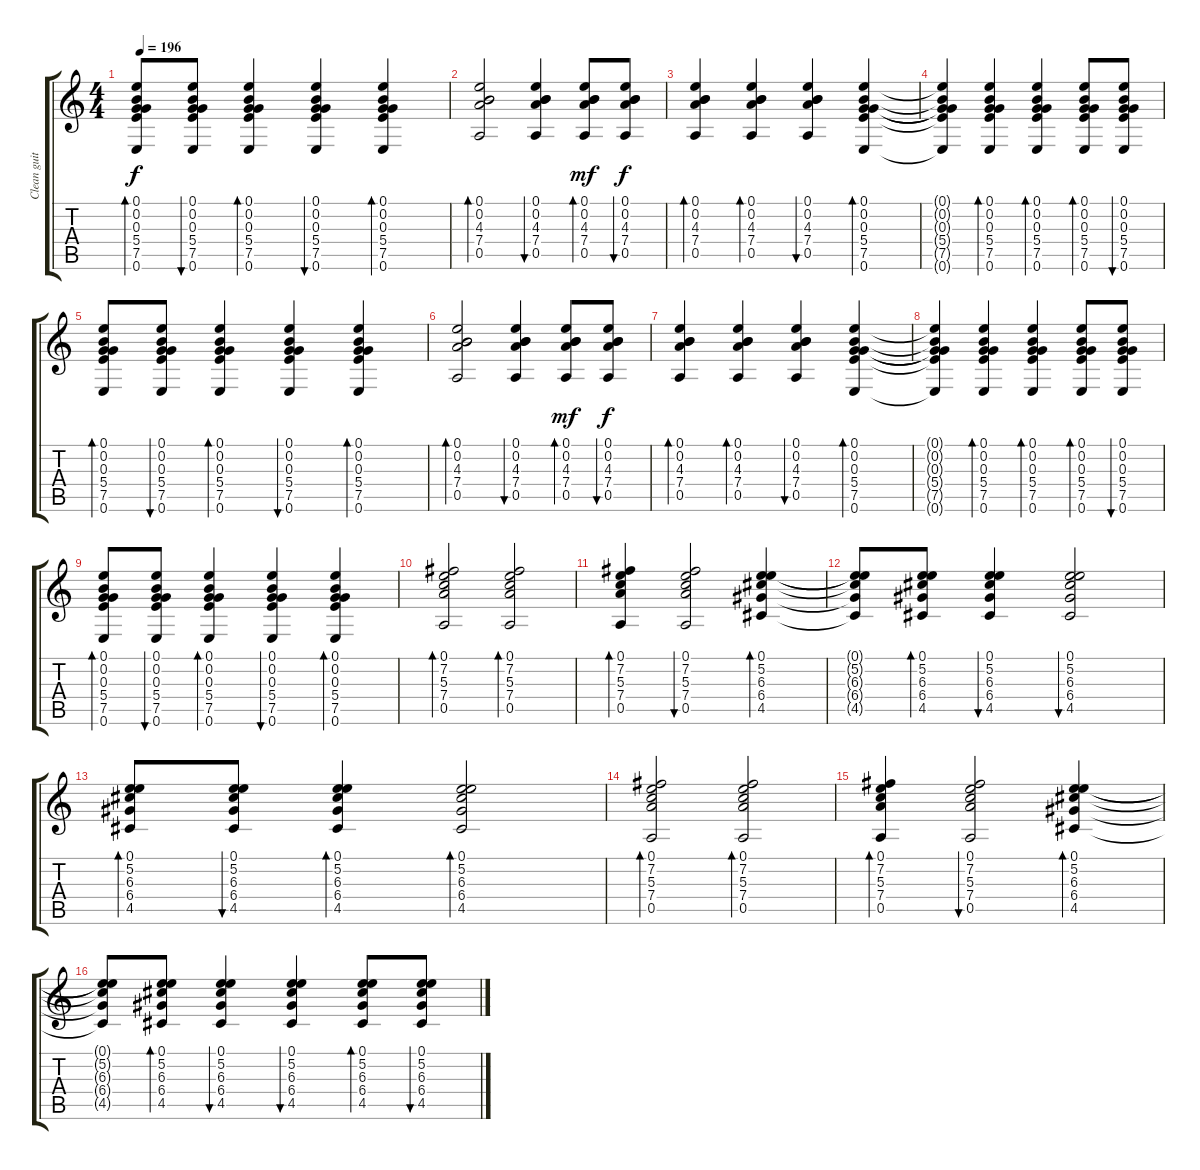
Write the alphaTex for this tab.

\track ("Clean guitar" "Clean guit") {instrument acousticguitarsteel}
\staff {score tabs}
\tuning (E4 B3 G3 D3 A2 E2) {hide}
\ts (4 4)
\tempo 196
\clef g2
\ks c
(0.1 0.2 0.3 5.4 7.5 0.6).8{bd 30 dy f} (0.1 0.2 0.3 5.4 7.5 0.6).8{bu 30} (0.1 0.2 0.3 5.4 7.5 0.6).4{bd 60} (0.1 0.2 0.3 5.4 7.5 0.6).4{bu 60} (0.1 0.2 0.3 5.4 7.5 0.6).4{bd 60} |
(0.1 0.2 4.3 7.4 0.5).2{bd 120 volume 14 balance 8 instrument acousticguitarsteel} (0.1 0.2 4.3 7.4 0.5).4{bu 60} (0.1 0.2 4.3 7.4 0.5).8{bd 30 dy mf} (0.1 0.2 4.3 7.4 0.5).8{bu 30 dy f} |
(0.1 0.2 4.3 7.4 0.5).4{bd 60} (0.1 0.2 4.3 7.4 0.5).4{bd 60} (0.1 0.2 4.3 7.4 0.5).4{bu 60} (0.1 0.2 0.3 5.4 7.5 0.6).4{bd 60} |
(0.1{t} 0.2{t} 0.3{t} 5.4{t} 7.5{t} 0.6{t}).4 (0.1 0.2 0.3 5.4 7.5 0.6).4{bd 60} (0.1 0.2 0.3 5.4 7.5 0.6).4{bd 60} (0.1 0.2 0.3 5.4 7.5 0.6).8{bd 30} (0.1 0.2 0.3 5.4 7.5 0.6).8{bu 30} |
(0.1 0.2 0.3 5.4 7.5 0.6).8{bd 30} (0.1 0.2 0.3 5.4 7.5 0.6).8{bu 30} (0.1 0.2 0.3 5.4 7.5 0.6).4{bd 60} (0.1 0.2 0.3 5.4 7.5 0.6).4{bu 60} (0.1 0.2 0.3 5.4 7.5 0.6).4{bd 60} |
(0.1 0.2 4.3 7.4 0.5).2{bd 120 volume 14 balance 8 instrument acousticguitarsteel} (0.1 0.2 4.3 7.4 0.5).4{bu 60} (0.1 0.2 4.3 7.4 0.5).8{bd 30 dy mf} (0.1 0.2 4.3 7.4 0.5).8{bu 30 dy f} |
(0.1 0.2 4.3 7.4 0.5).4{bd 60} (0.1 0.2 4.3 7.4 0.5).4{bd 60} (0.1 0.2 4.3 7.4 0.5).4{bu 60} (0.1 0.2 0.3 5.4 7.5 0.6).4{bd 60} |
(0.1{t} 0.2{t} 0.3{t} 5.4{t} 7.5{t} 0.6{t}).4 (0.1 0.2 0.3 5.4 7.5 0.6).4{bd 60} (0.1 0.2 0.3 5.4 7.5 0.6).4{bd 60} (0.1 0.2 0.3 5.4 7.5 0.6).8{bd 30} (0.1 0.2 0.3 5.4 7.5 0.6).8{bu 30} |
(0.1 0.2 0.3 5.4 7.5 0.6).8{bd 30} (0.1 0.2 0.3 5.4 7.5 0.6).8{bu 30} (0.1 0.2 0.3 5.4 7.5 0.6).4{bd 60} (0.1 0.2 0.3 5.4 7.5 0.6).4{bu 60} (0.1 0.2 0.3 5.4 7.5 0.6).4{bd 60} |
(0.1 7.2 5.3 7.4 0.5).2{bd 120} (0.1 7.2 5.3 7.4 0.5).2{bd 60} |
(0.1 7.2 5.3 7.4 0.5).4{bd 60} (0.1 7.2 5.3 7.4 0.5).2{bu 60} (0.1 5.2 6.3 6.4 4.5).4{bd 60} |
(0.1{t} 5.2{t} 6.3{t} 6.4{t} 4.5{t}).8 (0.1 5.2 6.3 6.4 4.5).8{bd 30} (0.1 5.2 6.3 6.4 4.5).4{bu 30} (0.1 5.2 6.3 6.4 4.5).2{bu 60} |
(0.1 5.2 6.3 6.4 4.5).8{bd 30} (0.1 5.2 6.3 6.4 4.5).8{bu 30} (0.1 5.2 6.3 6.4 4.5).4{bd 60} (0.1 5.2 6.3 6.4 4.5).2{bd 60} |
(0.1 7.2 5.3 7.4 0.5).2{bd 120} (0.1 7.2 5.3 7.4 0.5).2{bd 60} |
(0.1 7.2 5.3 7.4 0.5).4{bd 60} (0.1 7.2 5.3 7.4 0.5).2{bu 60} (0.1 5.2 6.3 6.4 4.5).4{bd 60} |
(0.1{t} 5.2{t} 6.3{t} 6.4{t} 4.5{t}).8 (0.1 5.2 6.3 6.4 4.5).8{bd 30} (0.1 5.2 6.3 6.4 4.5).4{bu 30} (0.1 5.2 6.3 6.4 4.5).4{bu 60} (0.1 5.2 6.3 6.4 4.5).8{bd 30} (0.1 5.2 6.3 6.4 4.5).8{bu 30}
